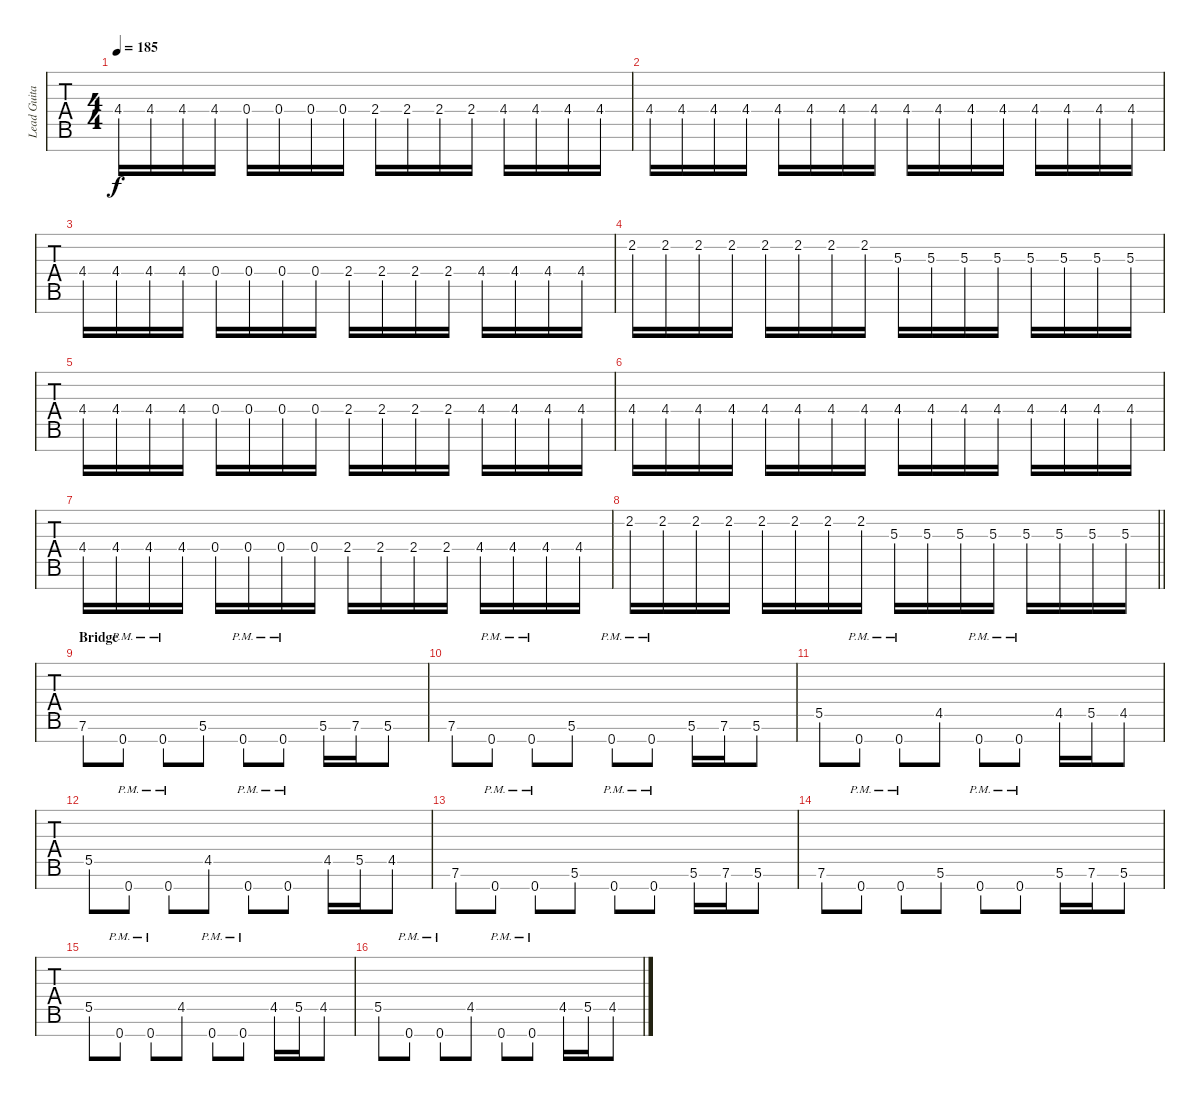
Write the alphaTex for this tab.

\track ("Lead Guitar" "Lead Guita") {instrument distortionguitar}
\staff {tabs}
\tuning (F4 C4 G3 Eb3 Bb2 F2 C2) {hide}
\ts (4 4)
\tempo 185
\clef g2
\ks c
4.4.16{dy f} 4.4.16 4.4.16 4.4.16 0.4.16 0.4.16 0.4.16 0.4.16 2.4.16 2.4.16 2.4.16 2.4.16 4.4.16 4.4.16 4.4.16 4.4.16 |
4.4.16 4.4.16 4.4.16 4.4.16 4.4.16 4.4.16 4.4.16 4.4.16 4.4.16 4.4.16 4.4.16 4.4.16 4.4.16 4.4.16 4.4.16 4.4.16 |
4.4.16 4.4.16 4.4.16 4.4.16 0.4.16 0.4.16 0.4.16 0.4.16 2.4.16 2.4.16 2.4.16 2.4.16 4.4.16 4.4.16 4.4.16 4.4.16 |
2.2.16 2.2.16 2.2.16 2.2.16 2.2.16 2.2.16 2.2.16 2.2.16 5.3.16 5.3.16 5.3.16 5.3.16 5.3.16 5.3.16 5.3.16 5.3.16 |
4.4.16 4.4.16 4.4.16 4.4.16 0.4.16 0.4.16 0.4.16 0.4.16 2.4.16 2.4.16 2.4.16 2.4.16 4.4.16 4.4.16 4.4.16 4.4.16 |
4.4.16 4.4.16 4.4.16 4.4.16 4.4.16 4.4.16 4.4.16 4.4.16 4.4.16 4.4.16 4.4.16 4.4.16 4.4.16 4.4.16 4.4.16 4.4.16 |
4.4.16 4.4.16 4.4.16 4.4.16 0.4.16 0.4.16 0.4.16 0.4.16 2.4.16 2.4.16 2.4.16 2.4.16 4.4.16 4.4.16 4.4.16 4.4.16 |
\barLineRight lightlight
2.2.16 2.2.16 2.2.16 2.2.16 2.2.16 2.2.16 2.2.16 2.2.16 5.3.16 5.3.16 5.3.16 5.3.16 5.3.16 5.3.16 5.3.16 5.3.16 |
\section ("" "Bridge")
7.6.8 0.7{pm}.8 0.7{pm}.8 5.6.8 0.7{pm}.8 0.7{pm}.8 5.6.16 7.6.16 5.6.8 |
7.6.8 0.7{pm}.8 0.7{pm}.8 5.6.8 0.7{pm}.8 0.7{pm}.8 5.6.16 7.6.16 5.6.8 |
5.5.8 0.7{pm}.8 0.7{pm}.8 4.5.8 0.7{pm}.8 0.7{pm}.8 4.5.16 5.5.16 4.5.8 |
5.5.8 0.7{pm}.8 0.7{pm}.8 4.5.8 0.7{pm}.8 0.7{pm}.8 4.5.16 5.5.16 4.5.8 |
7.6.8 0.7{pm}.8 0.7{pm}.8 5.6.8 0.7{pm}.8 0.7{pm}.8 5.6.16 7.6.16 5.6.8 |
7.6.8 0.7{pm}.8 0.7{pm}.8 5.6.8 0.7{pm}.8 0.7{pm}.8 5.6.16 7.6.16 5.6.8 |
5.5.8 0.7{pm}.8 0.7{pm}.8 4.5.8 0.7{pm}.8 0.7{pm}.8 4.5.16 5.5.16 4.5.8 |
5.5.8 0.7{pm}.8 0.7{pm}.8 4.5.8 0.7{pm}.8 0.7{pm}.8 4.5.16 5.5.16 4.5.8
